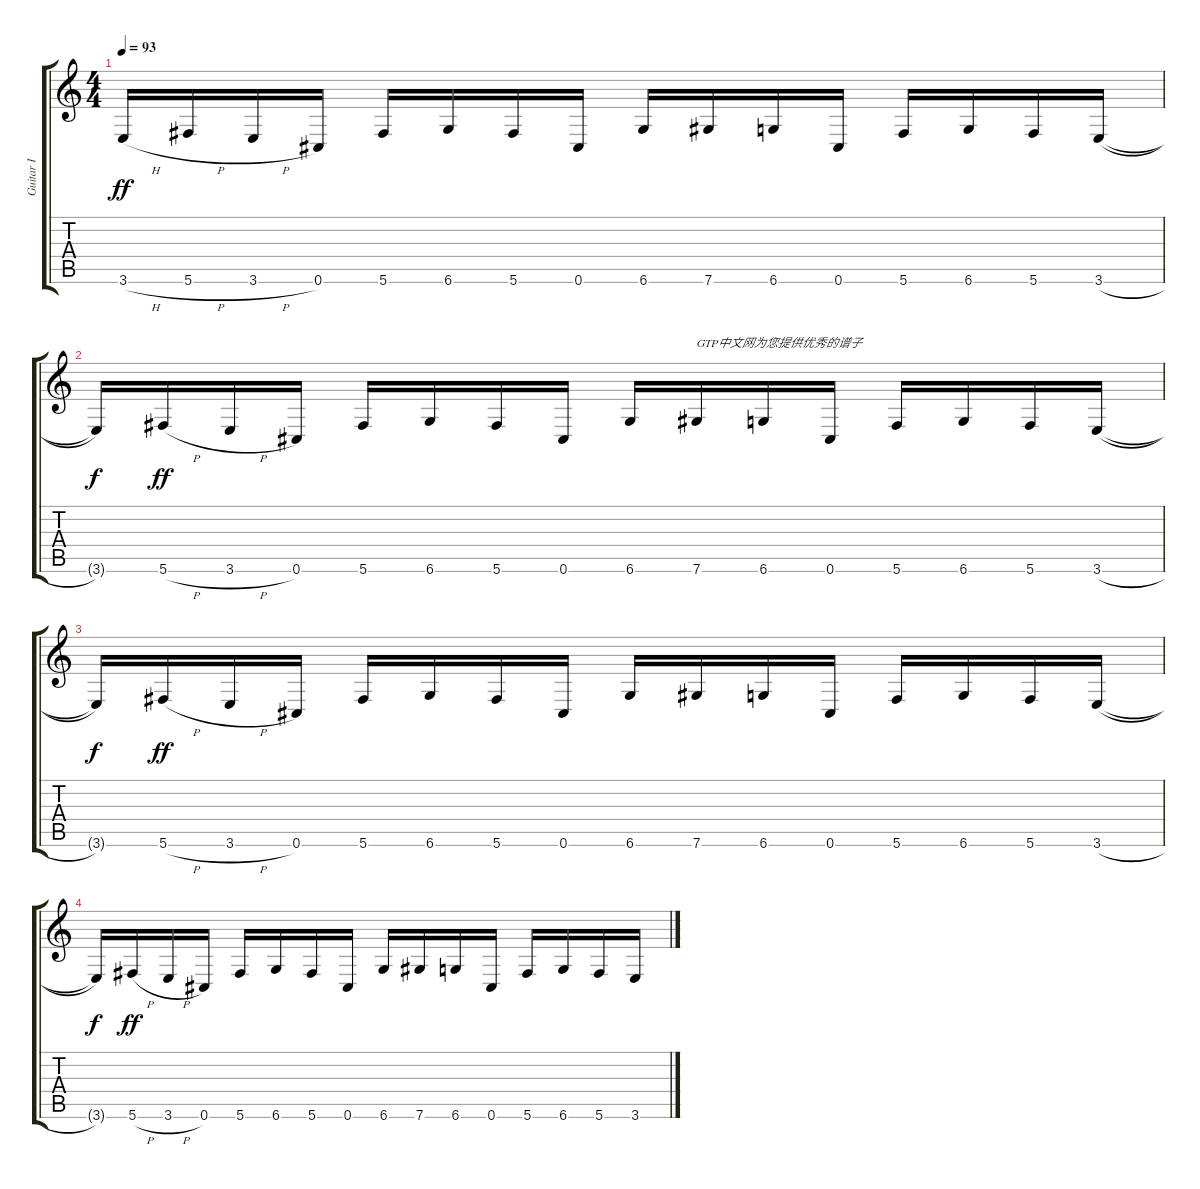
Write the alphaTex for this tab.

\track ("Guitar I" "Guitar I") {instrument overdrivenguitar}
\staff {score tabs}
\tuning (Eb4 Bb3 Gb3 Db3 Ab2 Db2) {hide}
\ts (4 4)
\tempo 93
\clef g2
\ks c
3.6{h}.16{dy ff instrument overdrivenguitar} 5.6{h}.16 3.6{h}.16 0.6.16 5.6.16 6.6.16 5.6.16 0.6.16 6.6.16 7.6.16 6.6.16 0.6.16 5.6.16 6.6.16 5.6.16 3.6{h}.16 |
3.6{t}.16{dy f} 5.6{h}.16{dy ff} 3.6{h}.16 0.6.16 5.6.16 6.6.16 5.6.16 0.6.16 6.6.16 7.6.16{txt "GTP中文网为您提供优秀的谱子"} 6.6.16 0.6.16 5.6.16 6.6.16 5.6.16 3.6{h}.16 |
3.6{t}.16{dy f} 5.6{h}.16{dy ff} 3.6{h}.16 0.6.16 5.6.16 6.6.16 5.6.16 0.6.16 6.6.16 7.6.16 6.6.16 0.6.16 5.6.16 6.6.16 5.6.16 3.6{h}.16 |
3.6{t}.16{dy f} 5.6{h}.16{dy ff} 3.6{h}.16 0.6.16 5.6.16 6.6.16 5.6.16 0.6.16 6.6.16 7.6.16 6.6.16 0.6.16 5.6.16 6.6.16 5.6.16 3.6{h}.16
